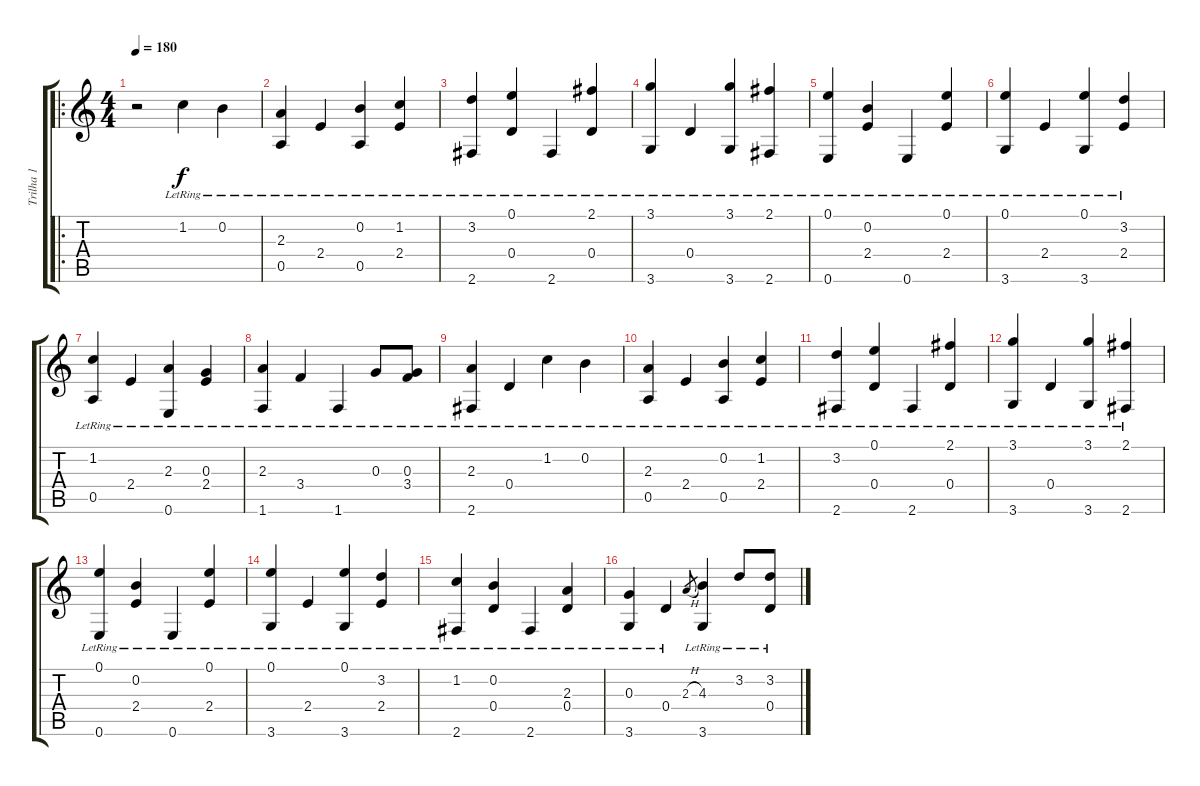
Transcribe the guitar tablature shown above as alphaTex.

\track ("Trilha 1" "Trilha 1") {instrument acousticguitarsteel}
\staff {score tabs}
\tuning (E4 B3 G3 D3 A2 E2) {hide}
\ro
\ts (4 4)
\tempo 180
\clef g2
\ks c
r.2{dy f instrument acousticguitarsteel} 1.2{lr}.4 0.2{lr}.4 |
(2.3{lr} 0.5{lr}).4 2.4{lr}.4 (0.2{lr} 0.5{lr}).4 (1.2{lr} 2.4{lr}).4 |
(3.2{lr} 2.6{lr}).4 (0.1{lr} 0.4{lr}).4 2.6{lr}.4 (2.1{lr} 0.4{lr}).4 |
(3.1{lr} 3.6{lr}).4 0.4{lr}.4 (3.1{lr} 3.6{lr}).4 (2.1{lr} 2.6{lr}).4 |
(0.1{lr} 0.6{lr}).4 (0.2{lr} 2.4{lr}).4 0.6{lr}.4 (0.1{lr} 2.4{lr}).4 |
(0.1{lr} 3.6{lr}).4 2.4{lr}.4 (0.1{lr} 3.6{lr}).4 (3.2{lr} 2.4{lr}).4 |
(1.2{lr} 0.5{lr}).4 2.4{lr}.4 (2.3{lr} 0.6{lr}).4 (0.3{lr} 2.4{lr}).4 |
(2.3{lr} 1.6{lr}).4 3.4{lr}.4 1.6{lr}.4 0.3{lr}.8 (0.3{lr} 3.4{lr}).8 |
(2.3{lr} 2.6{lr}).4 0.4{lr}.4 1.2{lr}.4 0.2{lr}.4 |
(2.3{lr} 0.5{lr}).4 2.4{lr}.4 (0.2{lr} 0.5{lr}).4 (1.2{lr} 2.4{lr}).4 |
(3.2{lr} 2.6{lr}).4 (0.1{lr} 0.4{lr}).4 2.6{lr}.4 (2.1{lr} 0.4{lr}).4 |
(3.1{lr} 3.6{lr}).4 0.4{lr}.4 (3.1{lr} 3.6{lr}).4 (2.1{lr} 2.6{lr}).4 |
(0.1{lr} 0.6{lr}).4 (0.2{lr} 2.4{lr}).4 0.6{lr}.4 (0.1{lr} 2.4{lr}).4 |
(0.1{lr} 3.6{lr}).4 2.4{lr}.4 (0.1{lr} 3.6{lr}).4 (3.2{lr} 2.4{lr}).4 |
(1.2{lr} 2.6{lr}).4 (0.2{lr} 0.4{lr}).4 2.6{lr}.4 (2.3{lr} 0.4{lr}).4 |
(0.3{lr} 3.6{lr}).4 0.4{lr}.4 2.3{h}.8{gr} (4.3{lr} 3.6{lr}).4 3.2{lr}.8 (3.2{lr} 0.4{lr}).8
